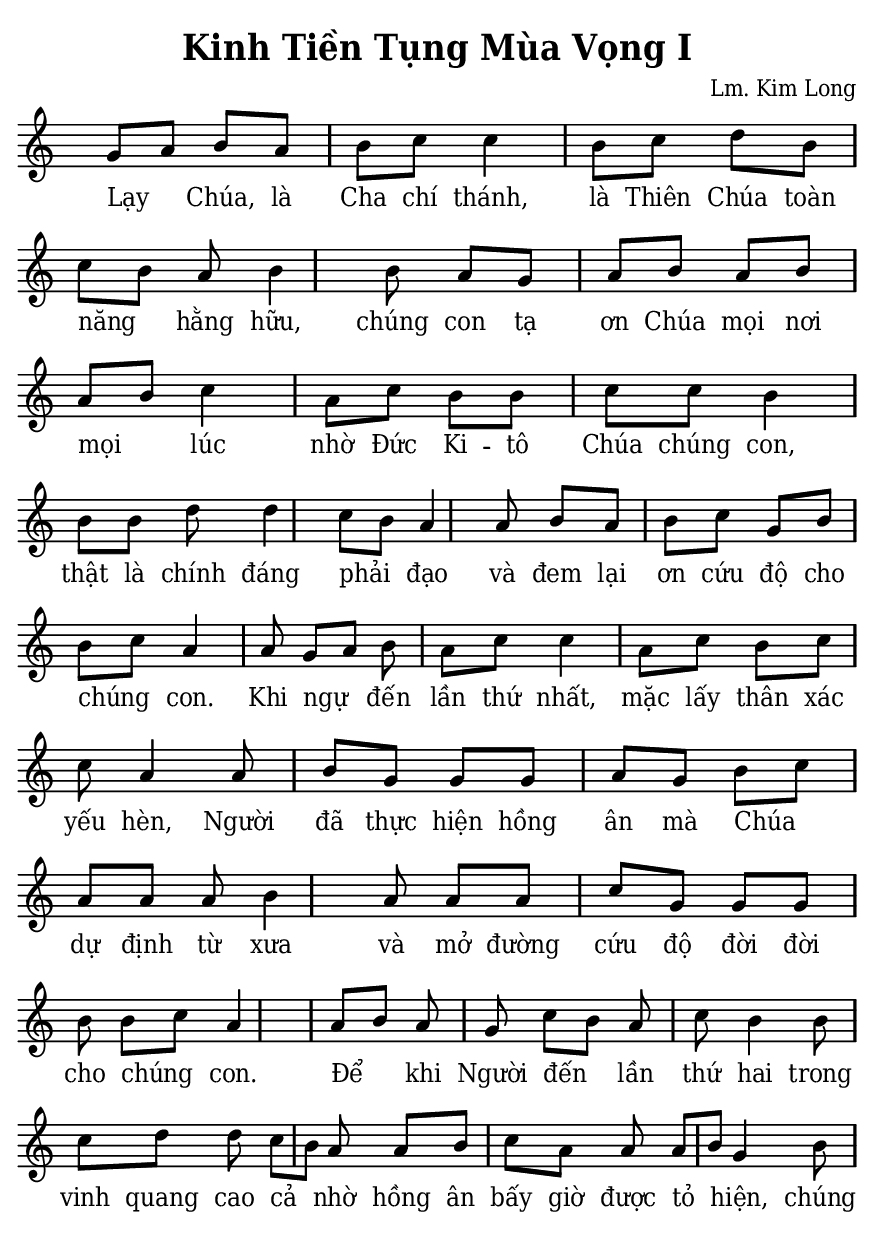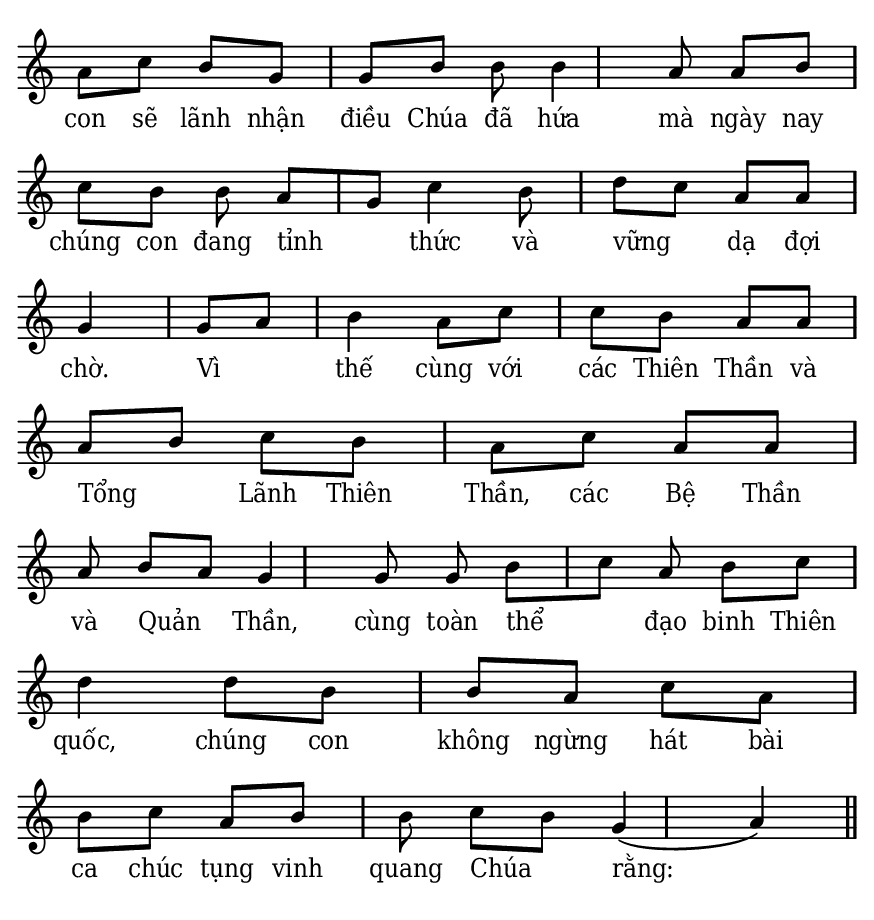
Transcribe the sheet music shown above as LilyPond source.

% Cài đặt chung\
\version "2.22.1"
\include "english.ly"
\include "gregorian.ly"

\header {
  title = "Kinh Tiền Tụng Mùa Vọng I"
  composer = "Lm. Kim Long"
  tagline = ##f
}

% Nhạc phiên khúc
nhacPhienKhucSop = \relative c'' {
  g8 \hide ([a]) b8 a8 b c c4 b8 c d b c \hide ([b]) a b4
  b8 a g a b a b a \hide ([b]) c4 a8 c b b c
  c b4 b8 b d d4 c8 \hide ([b]) a4 a8 b a b c g
  b b \hide ([c]) a4 \bar "|"
  
  a8 g \hide ([a]) b a c c4 a8 c b c c
  a4 a8 b g g g a g b \hide ([c]) a a a b4 a8 a a c
  g g g b b \hide ([c]) a4 \bar "|"
  a8 \hide ([b]) a g c \hide ([b]) a c b4 b8 c d d c \hide ([b])
  a a b c a a a \hide ([b]) g4 b8 a c b g g b b b4
  a8 a b c b b a \hide ([g]) c4 b8 d \hide ([c]) a a g4 \bar "|"
  g8 \hide ([a]) b4 a8 c c b a a a \hide ([b]) c b a c a a a
  b \hide ([a]) g4 g8 g b \hide ([c]) a b c d4 d8 b b
  a c a b c a b b c \hide ([b]) g4 (a) \bar "||"
}

% Lời phiên khúc
loiPhienKhucSop = \lyrics {
  Lạy Chúa, là Cha chí thánh, là Thiên Chúa toàn năng hằng hữu,
  chúng con tạ ơn Chúa mọi nơi mọi lúc nhờ Đức Ki -- tô
  Chúa chúng con, thật là chính đáng phải đạo
  và đem lại ơn cứu độ cho chúng con.
  Khi ngự đến lần thứ nhất, mặc lấy thân xác yếu hèn,
  Người đã thực hiện hồng ân mà Chúa dự định từ xưa
  và mở đường cứu độ đời đời cho chúng con.
  Để khi Người đến lần thứ hai trong vinh quang cao cả
  nhờ hồng ân bấy giờ được tỏ hiện, chúng con sẽ lãnh nhận
  điều Chúa đã hứa mà ngày nay chúng con đang tỉnh thức
  và vững dạ đợi chờ.
  Vì thế cùng với các Thiên Thần và Tổng Lãnh Thiên Thần,
  các Bệ Thần và Quản Thần, cùng toàn thể đạo binh Thiên quốc,
  chúng con không ngừng hát bài ca chúc tụng vinh quang Chúa rằng:
}

% Dàn trang
\paper {
  #(set-paper-size "a5")
  top-margin = 3\mm
  bottom-margin = 3\mm
  left-margin = 3\mm
  right-margin = 3\mm
  #(define fonts
	 (make-pango-font-tree "Deja Vu Serif Condensed"
	 		       "Deja Vu Serif Condensed"
			       "Deja Vu Serif Condensed"
			       (/ 20 20)))
  print-page-number = ##f
}

TongNhip = {
  \key c \major \time 2/4
  \set Timing.beamExceptions = #'()
  \set Timing.baseMoment = #(ly:make-moment 1/4)
}

\score {
  \new ChoirStaff <<
    \new Staff <<
      \new Voice = "beSop" {
        \clef treble \TongNhip \nhacPhienKhucSop
      }
      \new Lyrics \lyricsto beSop \loiPhienKhucSop
    >>
  >>
  \layout {
    \override Staff.TimeSignature.transparent = ##t
    \override Lyrics.LyricSpace.minimum-distance = #1.5
    \override LyricHyphen.minimum-distance = #2
    \override Score.BarNumber.break-visibility = ##(#f #f #f)
    \override Score.SpacingSpanner.uniform-stretching = ##t
    \override Score.SpacingSpanner.packed-spacing = ##f
    \set Score.defaultBarType = ""
    \set Score.barAlways = ##t
    ragged-last = ##f
  } 
}
